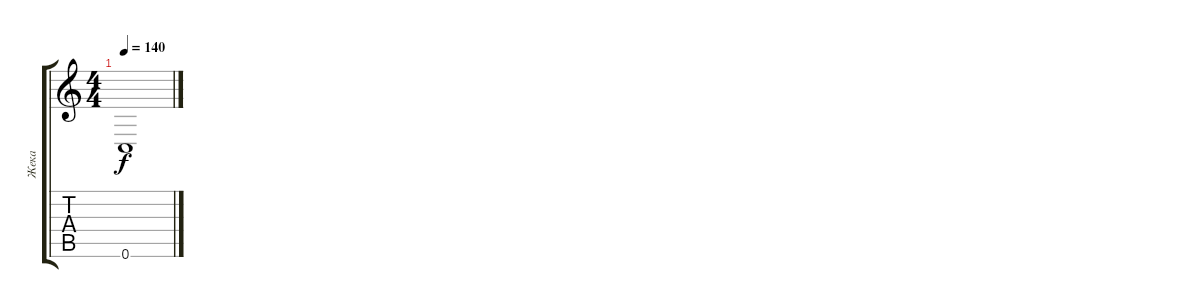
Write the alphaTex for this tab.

\track ("Жека" "Жека") {instrument overdrivenguitar}
\staff {score tabs}
\tuning (D4 A3 F3 C3 G2 C2) {hide}
\ts (4 4)
\tempo 140
\clef g2
\ks c
0.6.1{dy f}
